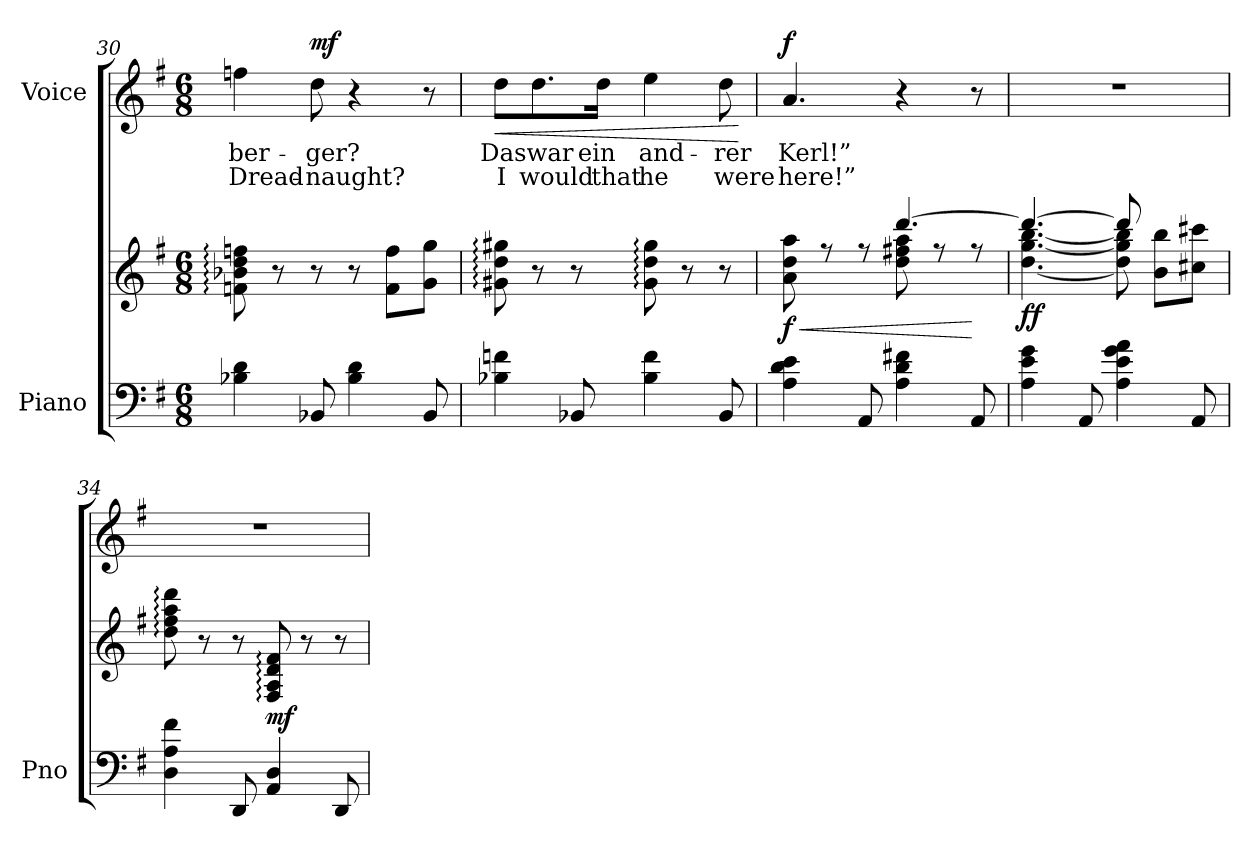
**kern	**kern	**dynam	**kern	**text	**text	**dynam
*part2	*part2	*part2	*part1	*part1	*part1	*part1
*staff3	*staff2	*staff2/3	*staff1	*staff1	*staff1	*staff1
*I"Piano	*	*	*I"Voice	*	*	*
*I'Pno	*	*	*	*	*	*
*clefF4	*clefG2	*	*clefG2	*	*	*
*k[f#]	*k[f#]	*	*k[f#]	*	*	*
*M6/8	*M6/8	*	*M6/8	*	*	*
=30	=30	=30	=30	=30	=30	=30
!	!	!	!	!LO:LY:b	!LO:LY:b	!
4B-X\ 4d\	8fn\: 8b-X\: 8dd\: 8ffn\:	.	4ffn\	-ber-	Dread-	.
.	8r	.	.	.	.	.
!	!	!	!	!LO:LY:b	!LO:LY:b	!LO:DY:a
8BB-X/	8r	.	8dd\	-ger?	-naught?	mf
4B-\ 4d\	8r	.	4r	.	.	.
.	8f\ 8ff\L	.	.	.	.	.
8BB-/	8g\ 8gg\J	.	8r	.	.	.
!!LO:LB:g=z
=31	=31	=31	=31	=31	=31	=31
!	!	!	!	!LO:LY:b	!LO:LY:b	!LO:HP:b
4B-X\ 4fn\	8g#X\: 8dd\: 8gg#X\:	.	8dd\L	Das	I	<
!	!	!	!	!LO:LY:b	!LO:LY:b	!
.	8r	.	8.dd\	war	would	.
8BB-X/	8r	.	.	.	.	.
!	!	!	!	!LO:LY:b	!LO:LY:b	!
.	.	.	16dd\Jk	ein	that	.
!	!	!	!	!LO:LY:b	!LO:LY:b	!
4B-\ 4f\	8g#\: 8dd\: 8gg#\:	.	4ee\	and-	he	.
.	8r	.	.	.	.	.
!	!	!	!	!LO:LY:b	!LO:LY:b	!
8BB-/	8r	.	8dd\	-rer	were	.
.	.	.	.	.	.	[
=32	=32	=32	=32	=32	=32	=32
!	!	!LO:HP:b	!	!LO:LY:b	!LO:LY:b	!
*	*^	*	*	*	*	*
!	!	!	!LO:DY:n=1:b	!	!	!	!LO:DY:a
4A\ 4d\ 4e\	4.raayy	8a\ 8dd\ 8aa\	< f	4.a/	Kerl!”	here!”	f
.	.	8rff	.	.	.	.	.
8AA/	.	8rff	.	.	.	.	.
4A\ 4d\ 4f#X\	[4.ddd/	8dd\ 8ff#X\ 8aa\	.	4r	.	.	.
.	.	8rff	.	.	.	.	.
8AA/	.	8rff	[	8r	.	.	.
=33	=33	=33	=33	=33	=33	=33	=33
!	!	!	!LO:DY:b	!	!	!	!
4A\ 4e\ 4g\	4.ddd/_	[4.dd\ [4.gg\ [4.bb\	ff	2.r	.	.	.
8AA/	.	.	.	.	.	.	.
4A\ 4e\ 4g\ 4a\	8ddd/]	8dd\] 8gg\] 8bb\]	.	.	.	.	.
.	4raayy	8b\ 8bb\L	.	.	.	.	.
8AA/	.	8cc#X\ 8ccc#X\J	.	.	.	.	.
*	*v	*v	*	*	*	*	*
=34	=34	=34	=34	=34	=34	=34
4D\ 4A\ 4f#\	8dd\: 8ff#\: 8aa\: 8ddd\:	.	2.r	.	.	.
.	8r	.	.	.	.	.
8DD/	8r	.	.	.	.	.
!	!	!LO:DY:b	!	!	!	!
4AA/ 4D/	8F#/: 8A/: 8d/: 8f#/:	mf	.	.	.	.
.	8r	.	.	.	.	.
8DD/	8r	.	.	.	.	.
=	=	=	=	=	=	=
*-	*-	*-	*-	*-	*-	*-
